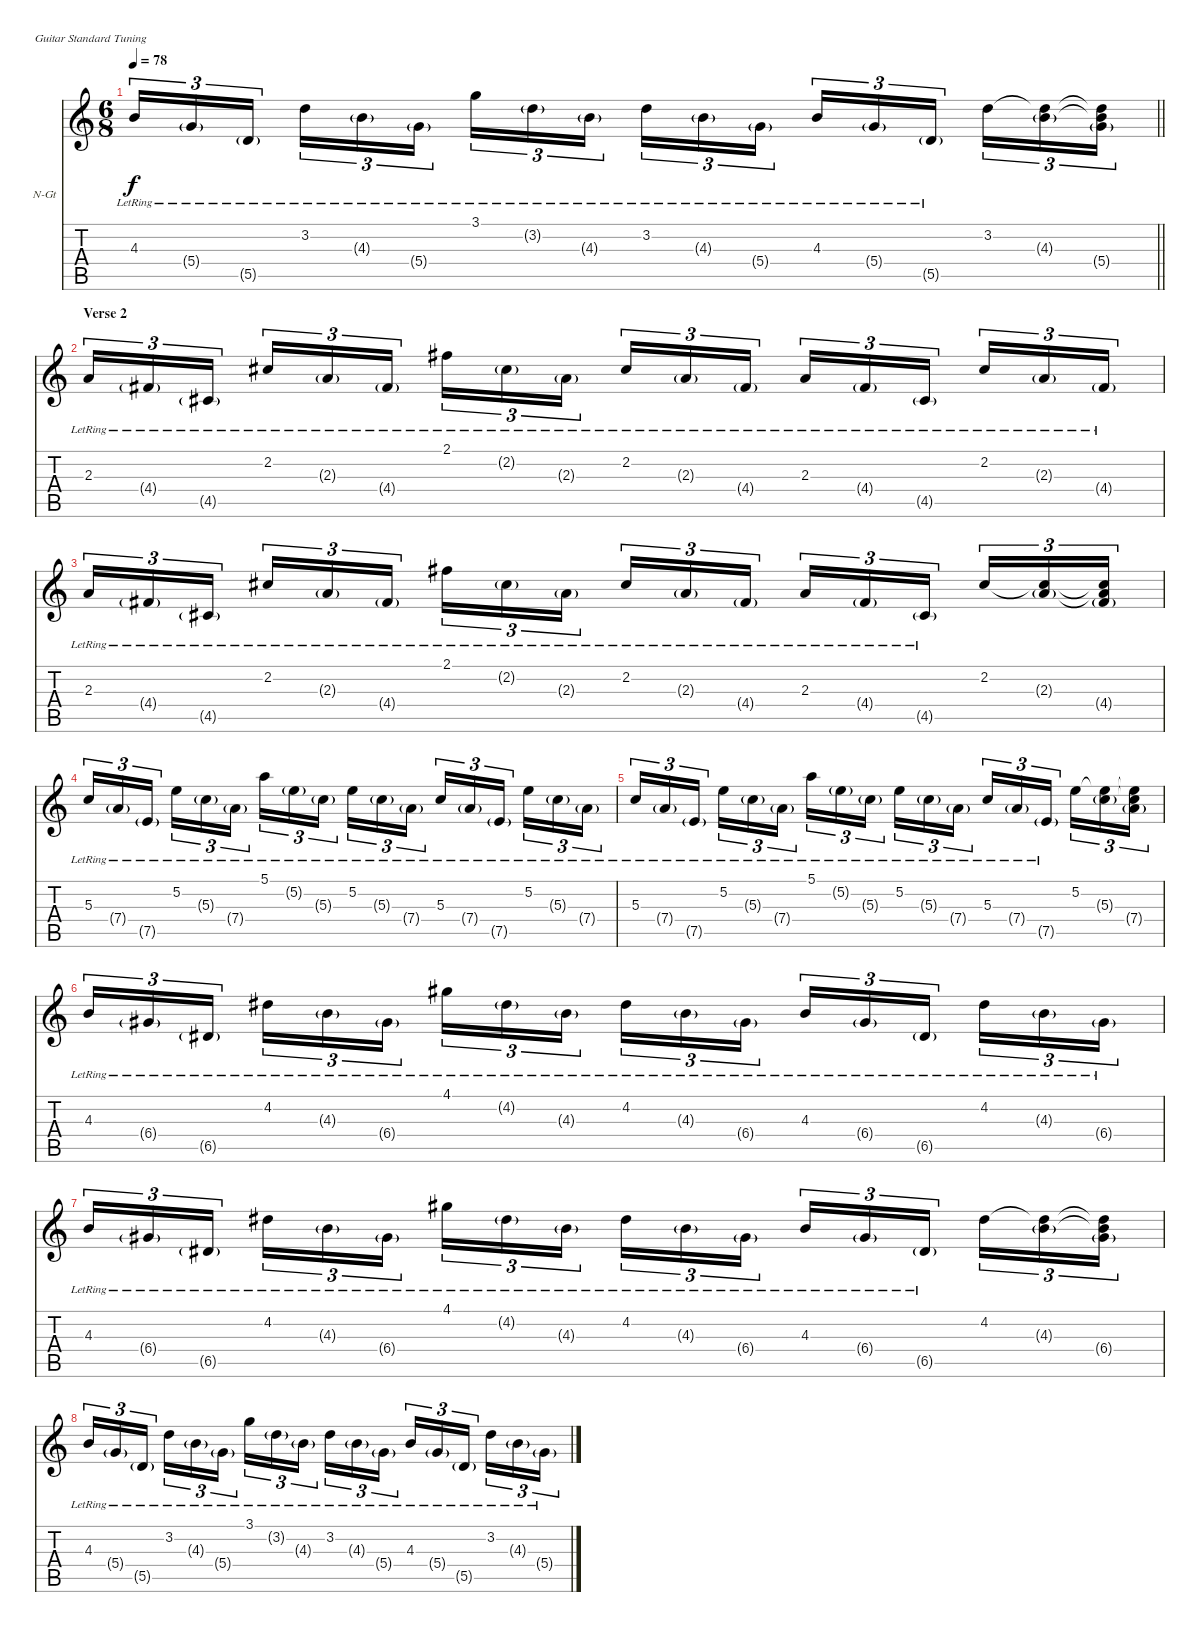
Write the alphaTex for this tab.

\bracketExtendMode nobrackets
\firstSystemTrackNameOrientation horizontal
\otherSystemsTrackNameOrientation horizontal
\track ("Mikael Akerfeldt - Acoustic" "N-Gt") {instrument acousticguitarnylon}
\staff {score tabs}
\tuning (E4 B3 G3 D3 A2 E2)
\ts (6 8)
\tempo 78
\clef g2
\barLineRight lightlight
\ks c
4.3{lr}.16{tu (3 2) dy f} 5.4{g lr}.16{tu (3 2)} 5.5{g lr}.16{tu (3 2)} 3.2{lr}.16{tu (3 2)} 4.3{g lr}.16{tu (3 2)} 5.4{g lr}.16{tu (3 2)} 3.1{lr}.16{tu (3 2)} 3.2{g lr}.16{tu (3 2)} 4.3{g lr}.16{tu (3 2)} 3.2{lr}.16{tu (3 2)} 4.3{g lr}.16{tu (3 2)} 5.4{g lr}.16{tu (3 2)} 4.3{lr}.16{tu (3 2)} 5.4{g lr}.16{tu (3 2)} 5.5{g lr}.16{tu (3 2)} 3.2.16{tu (3 2)} (3.2{t} 4.3{g}).16{tu (3 2)} (3.2{t} 4.3{t} 5.4{g}).16{tu (3 2)} |
\section ("" "Verse 2")
2.3{lr}.16{tu (3 2)} 4.4{g lr}.16{tu (3 2)} 4.5{g lr}.16{tu (3 2)} 2.2{lr}.16{tu (3 2)} 2.3{g lr}.16{tu (3 2)} 4.4{g lr}.16{tu (3 2)} 2.1{lr}.16{tu (3 2)} 2.2{g lr}.16{tu (3 2)} 2.3{g lr}.16{tu (3 2)} 2.2{lr}.16{tu (3 2)} 2.3{g lr}.16{tu (3 2)} 4.4{g lr}.16{tu (3 2)} 2.3{lr}.16{tu (3 2)} 4.4{g lr}.16{tu (3 2)} 4.5{g lr}.16{tu (3 2)} 2.2{lr}.16{tu (3 2)} 2.3{g lr}.16{tu (3 2)} 4.4{g lr}.16{tu (3 2)} |
2.3{lr}.16{tu (3 2)} 4.4{g lr}.16{tu (3 2)} 4.5{g lr}.16{tu (3 2)} 2.2{lr}.16{tu (3 2)} 2.3{g lr}.16{tu (3 2)} 4.4{g lr}.16{tu (3 2)} 2.1{lr}.16{tu (3 2)} 2.2{g lr}.16{tu (3 2)} 2.3{g lr}.16{tu (3 2)} 2.2{lr}.16{tu (3 2)} 2.3{g lr}.16{tu (3 2)} 4.4{g lr}.16{tu (3 2)} 2.3{lr}.16{tu (3 2)} 4.4{g lr}.16{tu (3 2)} 4.5{g lr}.16{tu (3 2)} 2.2.16{tu (3 2)} (2.2{t} 2.3{g}).16{tu (3 2)} (2.2{t} 2.3{t} 4.4{g}).16{tu (3 2)} |
5.3{lr}.16{tu (3 2)} 7.4{g lr}.16{tu (3 2)} 7.5{g lr}.16{tu (3 2)} 5.2{lr}.16{tu (3 2)} 5.3{g lr}.16{tu (3 2)} 7.4{g lr}.16{tu (3 2)} 5.1{lr}.16{tu (3 2)} 5.2{g lr}.16{tu (3 2)} 5.3{g lr}.16{tu (3 2)} 5.2{lr}.16{tu (3 2)} 5.3{g lr}.16{tu (3 2)} 7.4{g lr}.16{tu (3 2)} 5.3{lr}.16{tu (3 2)} 7.4{g lr}.16{tu (3 2)} 7.5{g lr}.16{tu (3 2)} 5.2{lr}.16{tu (3 2)} 5.3{g lr}.16{tu (3 2)} 7.4{g lr}.16{tu (3 2)} |
5.3{lr}.16{tu (3 2)} 7.4{g lr}.16{tu (3 2)} 7.5{g lr}.16{tu (3 2)} 5.2{lr}.16{tu (3 2)} 5.3{g lr}.16{tu (3 2)} 7.4{g lr}.16{tu (3 2)} 5.1{lr}.16{tu (3 2)} 5.2{g lr}.16{tu (3 2)} 5.3{g lr}.16{tu (3 2)} 5.2{lr}.16{tu (3 2)} 5.3{g lr}.16{tu (3 2)} 7.4{g lr}.16{tu (3 2)} 5.3{lr}.16{tu (3 2)} 7.4{g lr}.16{tu (3 2)} 7.5{g lr}.16{tu (3 2)} 5.2.16{tu (3 2)} (5.2{t} 5.3{g}).16{tu (3 2)} (5.2{t} 5.3{t} 7.4{g}).16{tu (3 2)} |
4.3{lr}.16{tu (3 2)} 6.4{g lr}.16{tu (3 2)} 6.5{g lr}.16{tu (3 2)} 4.2{lr}.16{tu (3 2)} 4.3{g lr}.16{tu (3 2)} 6.4{g lr}.16{tu (3 2)} 4.1{lr}.16{tu (3 2)} 4.2{g lr}.16{tu (3 2)} 4.3{g lr}.16{tu (3 2)} 4.2{lr}.16{tu (3 2)} 4.3{g lr}.16{tu (3 2)} 6.4{g lr}.16{tu (3 2)} 4.3{lr}.16{tu (3 2)} 6.4{g lr}.16{tu (3 2)} 6.5{g lr}.16{tu (3 2)} 4.2{lr}.16{tu (3 2)} 4.3{g lr}.16{tu (3 2)} 6.4{g lr}.16{tu (3 2)} |
4.3{lr}.16{tu (3 2)} 6.4{g lr}.16{tu (3 2)} 6.5{g lr}.16{tu (3 2)} 4.2{lr}.16{tu (3 2)} 4.3{g lr}.16{tu (3 2)} 6.4{g lr}.16{tu (3 2)} 4.1{lr}.16{tu (3 2)} 4.2{g lr}.16{tu (3 2)} 4.3{g lr}.16{tu (3 2)} 4.2{lr}.16{tu (3 2)} 4.3{g lr}.16{tu (3 2)} 6.4{g lr}.16{tu (3 2)} 4.3{lr}.16{tu (3 2)} 6.4{g lr}.16{tu (3 2)} 6.5{g lr}.16{tu (3 2)} 4.2.16{tu (3 2)} (4.2{t} 4.3{g}).16{tu (3 2)} (4.2{t} 4.3{t} 6.4{g}).16{tu (3 2)} |
4.3{lr}.16{tu (3 2)} 5.4{g lr}.16{tu (3 2)} 5.5{g lr}.16{tu (3 2)} 3.2{lr}.16{tu (3 2)} 4.3{g lr}.16{tu (3 2)} 5.4{g lr}.16{tu (3 2)} 3.1{lr}.16{tu (3 2)} 3.2{g lr}.16{tu (3 2)} 4.3{g lr}.16{tu (3 2)} 3.2{lr}.16{tu (3 2)} 4.3{g lr}.16{tu (3 2)} 5.4{g lr}.16{tu (3 2)} 4.3{lr}.16{tu (3 2)} 5.4{g lr}.16{tu (3 2)} 5.5{g lr}.16{tu (3 2)} 3.2{lr}.16{tu (3 2)} 4.3{g lr}.16{tu (3 2)} 5.4{g lr}.16{tu (3 2)}
